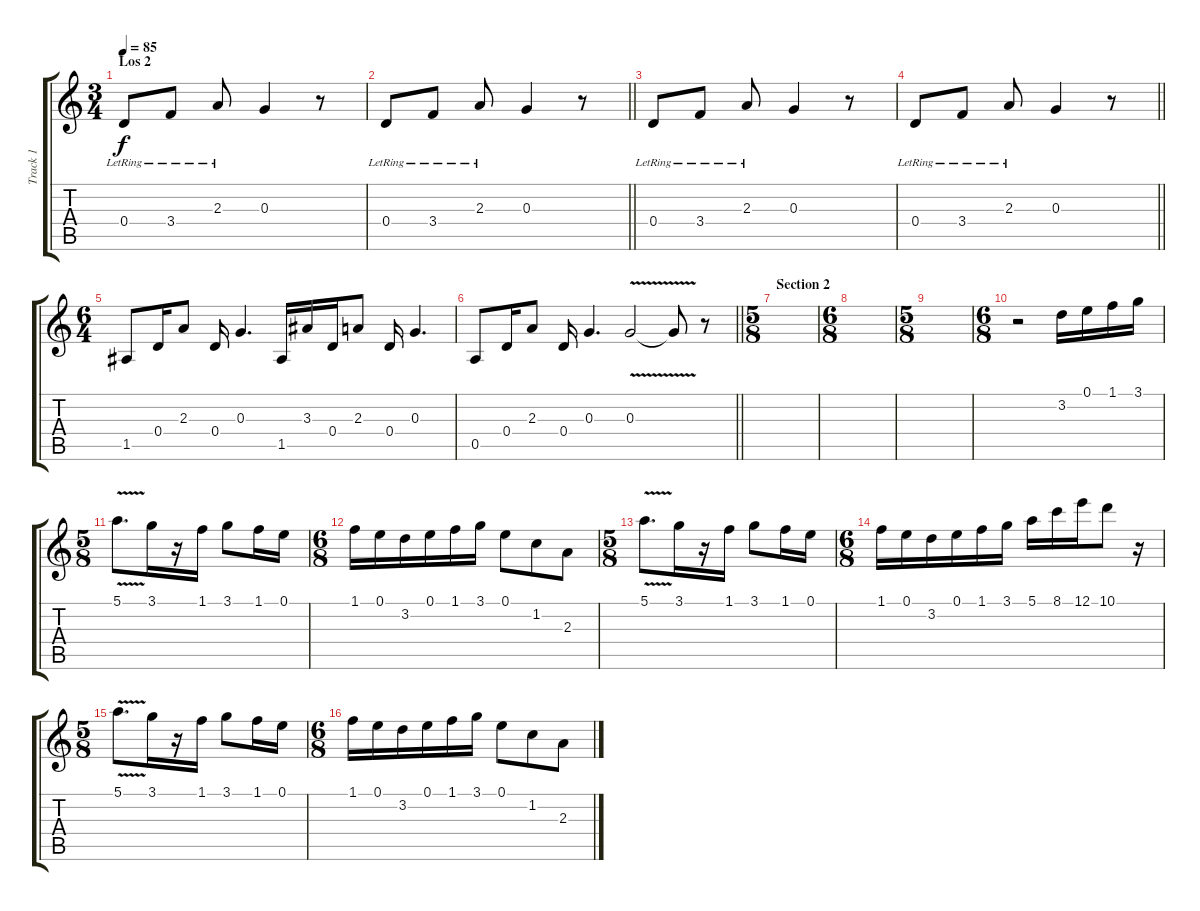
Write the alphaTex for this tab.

\track ("Track 1" "Track 1") {instrument acousticguitarnylon}
\staff {score tabs}
\tuning (E4 B3 G3 D3 A2 E2) {hide}
\ts (3 4)
\section ("" "Los 2")
\tempo 85
\clef g2
\ks c
0.4{lr}.8{dy f} 3.4{lr}.8 2.3{lr}.8 0.3.4 r.8 |
\barLineRight lightlight
0.4{lr}.8 3.4{lr}.8 2.3{lr}.8 0.3.4 r.8 |
0.4{lr}.8 3.4{lr}.8 2.3{lr}.8 0.3.4 r.8 |
\barLineRight lightlight
0.4{lr}.8 3.4{lr}.8 2.3{lr}.8 0.3.4 r.8 |
\ts (6 4)
1.5.8 0.4.16 2.3.8 0.4.16 0.3.4{d} 1.5.16 3.3.16 0.4.16 2.3.8 0.4.16 0.3.4{d} |
\barLineRight lightlight
0.5.8 0.4.16 2.3.8 0.4.16 0.3.4{d} 0.3{v}.2 0.3{t}.8 r.8 |
\ts (5 8)
\section ("" "Section 2")
|
\ts (6 8)
|
\ts (5 8)
|
\ts (6 8)
r.2 3.2.16 0.1.16 1.1.16 3.1.16 |
\ts (5 8)
5.1{v}.8{d} 3.1.16 r.16 1.1.16 3.1.8 1.1.16 0.1.16 |
\ts (6 8)
1.1.16 0.1.16 3.2.16 0.1.16 1.1.16 3.1.16 0.1.8 1.2.8 2.3.8 |
\ts (5 8)
5.1{v}.8{d} 3.1.16 r.16 1.1.16 3.1.8 1.1.16 0.1.16 |
\ts (6 8)
1.1.16 0.1.16 3.2.16 0.1.16 1.1.16 3.1.16 5.1.16 8.1.16 12.1.16 10.1.8 r.16 |
\ts (5 8)
5.1{v}.8{d} 3.1.16 r.16 1.1.16 3.1.8 1.1.16 0.1.16 |
\ts (6 8)
1.1.16 0.1.16 3.2.16 0.1.16 1.1.16 3.1.16 0.1.8 1.2.8 2.3.8
